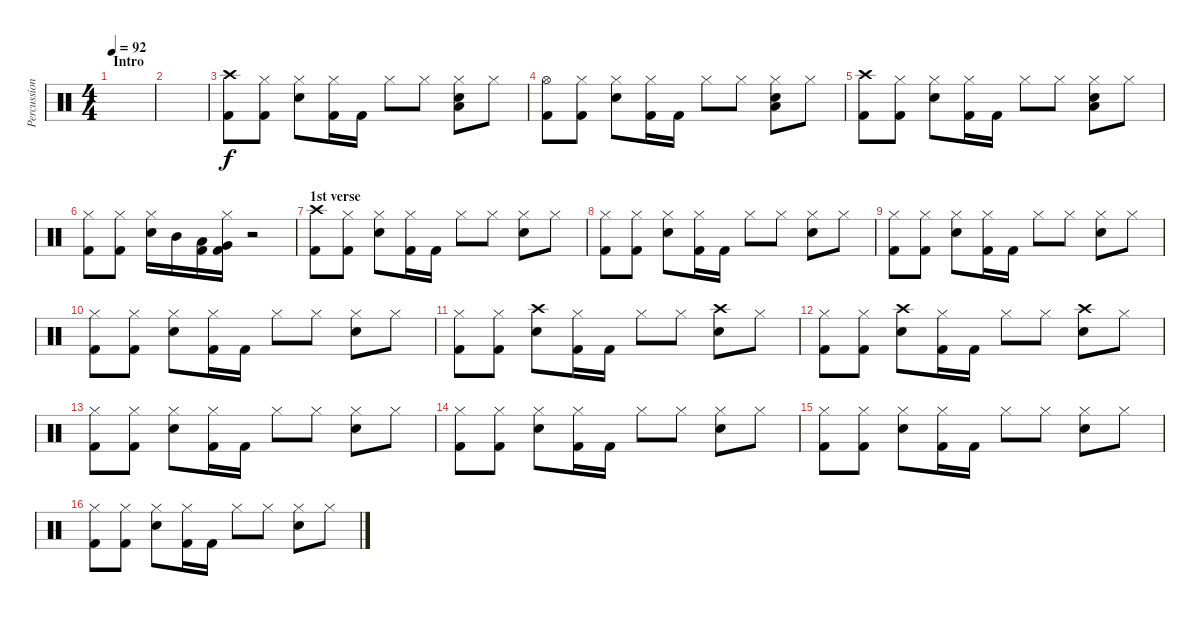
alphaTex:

\track ("Percussion" "Percussion") {instrument percussion}
\staff {score}
\articulation defaults
\ts (4 4)
\section ("" "Intro")
\tempo 92
\clef neutral
\ks c
|
|
("Crash high (hit)" "Kick (hit) 2").8 ("Hi-Hat (closed)" "Kick (hit) 2").8 ("Hi-Hat (closed)" "Electric Snare (hit)").8 ("Hi-Hat (closed)" "Kick (hit) 2").16 "Kick (hit) 2".16 "Hi-Hat (closed)".8 "Hi-Hat (closed)".8 ("Hi-Hat (closed)" "Low Tom (hit)" "Electric Snare (hit)").8 "Hi-Hat (closed)".8 |
("Hi-Hat (open)" "Kick (hit) 2").8 ("Hi-Hat (closed)" "Kick (hit) 2").8 ("Hi-Hat (closed)" "Electric Snare (hit)").8 ("Hi-Hat (closed)" "Kick (hit) 2").16 "Kick (hit) 2".16 "Hi-Hat (closed)".8 "Hi-Hat (closed)".8 ("Hi-Hat (closed)" "Low Tom (hit)" "Electric Snare (hit)").8 "Hi-Hat (closed)".8 |
("Crash high (hit)" "Kick (hit) 2").8 ("Hi-Hat (closed)" "Kick (hit) 2").8 ("Hi-Hat (closed)" "Electric Snare (hit)").8 ("Hi-Hat (closed)" "Kick (hit) 2").16 "Kick (hit) 2".16 "Hi-Hat (closed)".8 "Hi-Hat (closed)".8 ("Hi-Hat (closed)" "Low Tom (hit)" "Electric Snare (hit)").8 "Hi-Hat (closed)".8 |
("Hi-Hat (closed)" "Kick (hit) 2").8 ("Hi-Hat (closed)" "Kick (hit) 2").8 ("Hi-Hat (closed)" "Electric Snare (hit)").16 "Mid Tom (hit)".16 ("Low Tom (hit)" "Kick (hit) 2").16 ("Hi-Hat (closed)" "Very Low Tom (hit)" "Kick (hit) 2").16 r.2 |
\section ("" "1st verse")
("Crash high (hit)" "Kick (hit) 2").8 ("Hi-Hat (closed)" "Kick (hit) 2").8 ("Hi-Hat (closed)" "Electric Snare (hit)").8 ("Hi-Hat (closed)" "Kick (hit) 2").16 "Kick (hit) 2".16 "Hi-Hat (closed)".8 "Hi-Hat (closed)".8 ("Hi-Hat (closed)" "Electric Snare (hit)").8 "Hi-Hat (closed)".8 |
("Hi-Hat (closed)" "Kick (hit) 2").8 ("Hi-Hat (closed)" "Kick (hit) 2").8 ("Hi-Hat (closed)" "Electric Snare (hit)").8 ("Hi-Hat (closed)" "Kick (hit) 2").16 "Kick (hit) 2".16 "Hi-Hat (closed)".8 "Hi-Hat (closed)".8 ("Hi-Hat (closed)" "Electric Snare (hit)").8 "Hi-Hat (closed)".8 |
("Hi-Hat (closed)" "Kick (hit) 2").8 ("Hi-Hat (closed)" "Kick (hit) 2").8 ("Hi-Hat (closed)" "Electric Snare (hit)").8 ("Hi-Hat (closed)" "Kick (hit) 2").16 "Kick (hit) 2".16 "Hi-Hat (closed)".8 "Hi-Hat (closed)".8 ("Hi-Hat (closed)" "Electric Snare (hit)").8 "Hi-Hat (closed)".8 |
("Hi-Hat (closed)" "Kick (hit) 2").8 ("Hi-Hat (closed)" "Kick (hit) 2").8 ("Hi-Hat (closed)" "Electric Snare (hit)").8 ("Hi-Hat (closed)" "Kick (hit) 2").16 "Kick (hit) 2".16 "Hi-Hat (closed)".8 "Hi-Hat (closed)".8 ("Hi-Hat (closed)" "Electric Snare (hit)").8 "Hi-Hat (closed)".8 |
("Hi-Hat (closed)" "Kick (hit) 2").8 ("Hi-Hat (closed)" "Kick (hit) 2").8 ("Crash high (hit)" "Electric Snare (hit)").8 ("Hi-Hat (closed)" "Kick (hit) 2").16 "Kick (hit) 2".16 "Hi-Hat (closed)".8 "Hi-Hat (closed)".8 ("Crash high (hit)" "Electric Snare (hit)").8 "Hi-Hat (closed)".8 |
("Hi-Hat (closed)" "Kick (hit) 2").8 ("Hi-Hat (closed)" "Kick (hit) 2").8 ("Crash high (hit)" "Electric Snare (hit)").8 ("Hi-Hat (closed)" "Kick (hit) 2").16 "Kick (hit) 2".16 "Hi-Hat (closed)".8 "Hi-Hat (closed)".8 ("Crash high (hit)" "Electric Snare (hit)").8 "Hi-Hat (closed)".8 |
("Hi-Hat (closed)" "Kick (hit) 2").8 ("Hi-Hat (closed)" "Kick (hit) 2").8 ("Hi-Hat (closed)" "Electric Snare (hit)").8 ("Hi-Hat (closed)" "Kick (hit) 2").16 "Kick (hit) 2".16 "Hi-Hat (closed)".8 "Hi-Hat (closed)".8 ("Hi-Hat (closed)" "Electric Snare (hit)").8 "Hi-Hat (closed)".8 |
("Hi-Hat (closed)" "Kick (hit) 2").8 ("Hi-Hat (closed)" "Kick (hit) 2").8 ("Hi-Hat (closed)" "Electric Snare (hit)").8 ("Hi-Hat (closed)" "Kick (hit) 2").16 "Kick (hit) 2".16 "Hi-Hat (closed)".8 "Hi-Hat (closed)".8 ("Hi-Hat (closed)" "Electric Snare (hit)").8 "Hi-Hat (closed)".8 |
("Hi-Hat (closed)" "Kick (hit) 2").8 ("Hi-Hat (closed)" "Kick (hit) 2").8 ("Hi-Hat (closed)" "Electric Snare (hit)").8 ("Hi-Hat (closed)" "Kick (hit) 2").16 "Kick (hit) 2".16 "Hi-Hat (closed)".8 "Hi-Hat (closed)".8 ("Hi-Hat (closed)" "Electric Snare (hit)").8 "Hi-Hat (closed)".8 |
("Hi-Hat (closed)" "Kick (hit) 2").8 ("Hi-Hat (closed)" "Kick (hit) 2").8 ("Hi-Hat (closed)" "Electric Snare (hit)").8 ("Hi-Hat (closed)" "Kick (hit) 2").16 "Kick (hit) 2".16 "Hi-Hat (closed)".8 "Hi-Hat (closed)".8 ("Hi-Hat (closed)" "Electric Snare (hit)").8 "Hi-Hat (closed)".8
